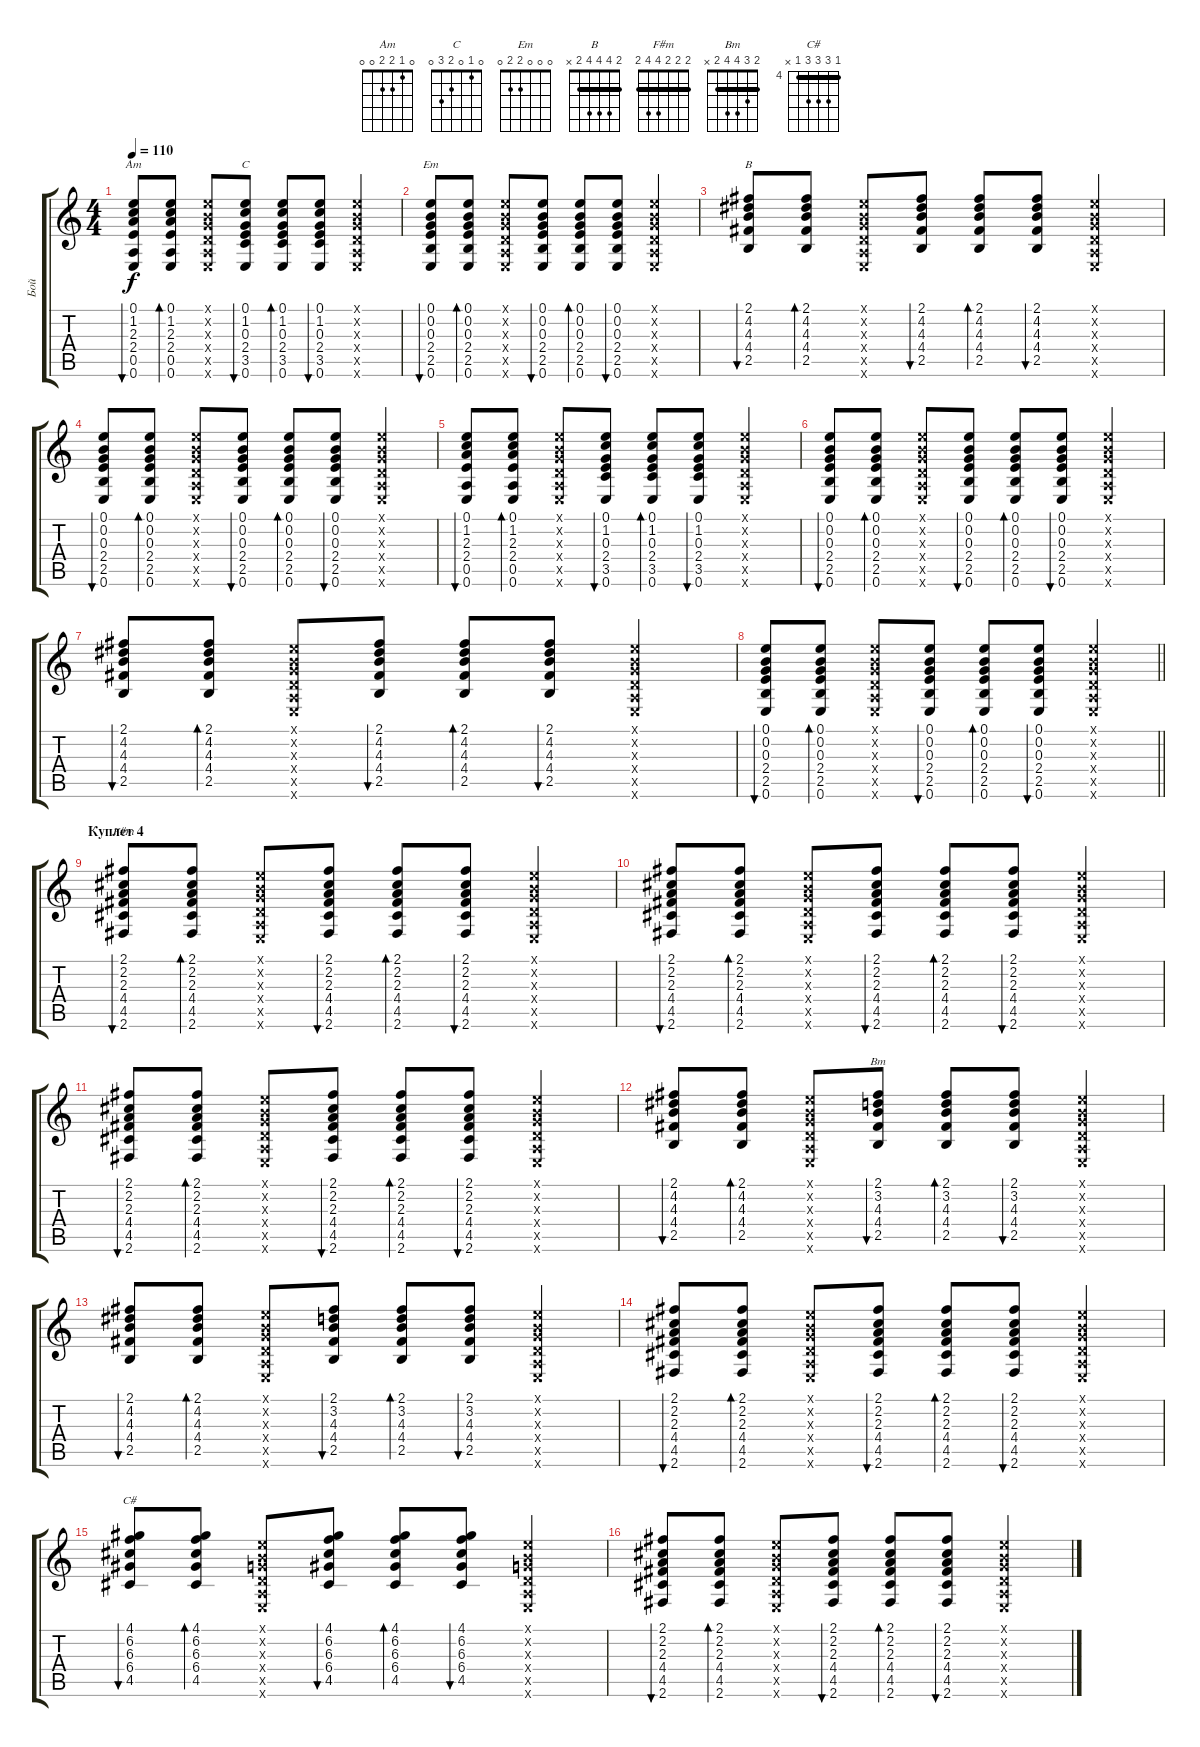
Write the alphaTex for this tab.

\track ("Бой" "Бой") {instrument acousticguitarsteel}
\staff {score tabs}
\tuning (E4 B3 G3 D3 A2 E2) {hide}
\chord ("Am" 0 1 2 2 0 0)
\chord ("C" 0 1 0 2 3 0)
\chord ("Em" 0 0 0 2 2 0)
\chord ("B" 2 4 4 4 2 x) {barre 2}
\chord ("F#m" 2 2 2 4 4 2) {barre 2}
\chord ("Bm" 2 3 4 4 2 x) {barre 2}
\chord ("C#" 4 6 6 6 4 x) {firstfret 4 barre 4}
\ts (4 4)
\tempo 110
\clef g2
\ks c
(0.1 1.2 2.3 2.4 0.5 0.6).8{bu 60 ch "Am" dy f} (0.1 1.2 2.3 2.4 0.5 0.6).8{bd 60} (0.1{x} 0.2{x} 0.3{x} 0.4{x} 0.5{x} 0.6{x}).8 (0.1 1.2 0.3 2.4 3.5 0.6).8{bu 60 ch "C"} (0.1 1.2 0.3 2.4 3.5 0.6).8{bd 60} (0.1 1.2 0.3 2.4 3.5 0.6).8{bu 60} (0.1{x} 0.2{x} 0.3{x} 0.4{x} 0.5{x} 0.6{x}).4 |
(0.1 0.2 0.3 2.4 2.5 0.6).8{bu 60 ch "Em"} (0.1 0.2 0.3 2.4 2.5 0.6).8{bd 60} (0.1{x} 0.2{x} 0.3{x} 0.4{x} 0.5{x} 0.6{x}).8 (0.1 0.2 0.3 2.4 2.5 0.6).8{bu 60} (0.1 0.2 0.3 2.4 2.5 0.6).8{bd 60} (0.1 0.2 0.3 2.4 2.5 0.6).8{bu 60} (0.1{x} 0.2{x} 0.3{x} 0.4{x} 0.5{x} 0.6{x}).4 |
(2.1 4.2 4.3 4.4 2.5).8{bu 60 ch "B"} (2.1 4.2 4.3 4.4 2.5).8{bd 60} (0.1{x} 0.2{x} 0.3{x} 0.4{x} 0.5{x} 0.6{x}).8 (2.1 4.2 4.3 4.4 2.5).8{bu 60} (2.1 4.2 4.3 4.4 2.5).8{bd 60} (2.1 4.2 4.3 4.4 2.5).8{bu 60} (0.1{x} 0.2{x} 0.3{x} 0.4{x} 0.5{x} 0.6{x}).4 |
(0.1 0.2 0.3 2.4 2.5 0.6).8{bu 60} (0.1 0.2 0.3 2.4 2.5 0.6).8{bd 60} (0.1{x} 0.2{x} 0.3{x} 0.4{x} 0.5{x} 0.6{x}).8 (0.1 0.2 0.3 2.4 2.5 0.6).8{bu 60} (0.1 0.2 0.3 2.4 2.5 0.6).8{bd 60} (0.1 0.2 0.3 2.4 2.5 0.6).8{bu 60} (0.1{x} 0.2{x} 0.3{x} 0.4{x} 0.5{x} 0.6{x}).4 |
(0.1 1.2 2.3 2.4 0.5 0.6).8{bu 60} (0.1 1.2 2.3 2.4 0.5 0.6).8{bd 60} (0.1{x} 0.2{x} 0.3{x} 0.4{x} 0.5{x} 0.6{x}).8 (0.1 1.2 0.3 2.4 3.5 0.6).8{bu 60} (0.1 1.2 0.3 2.4 3.5 0.6).8{bd 60} (0.1 1.2 0.3 2.4 3.5 0.6).8{bu 60} (0.1{x} 0.2{x} 0.3{x} 0.4{x} 0.5{x} 0.6{x}).4 |
(0.1 0.2 0.3 2.4 2.5 0.6).8{bu 60} (0.1 0.2 0.3 2.4 2.5 0.6).8{bd 60} (0.1{x} 0.2{x} 0.3{x} 0.4{x} 0.5{x} 0.6{x}).8 (0.1 0.2 0.3 2.4 2.5 0.6).8{bu 60} (0.1 0.2 0.3 2.4 2.5 0.6).8{bd 60} (0.1 0.2 0.3 2.4 2.5 0.6).8{bu 60} (0.1{x} 0.2{x} 0.3{x} 0.4{x} 0.5{x} 0.6{x}).4 |
(2.1 4.2 4.3 4.4 2.5).8{bu 60} (2.1 4.2 4.3 4.4 2.5).8{bd 60} (0.1{x} 0.2{x} 0.3{x} 0.4{x} 0.5{x} 0.6{x}).8 (2.1 4.2 4.3 4.4 2.5).8{bu 60} (2.1 4.2 4.3 4.4 2.5).8{bd 60} (2.1 4.2 4.3 4.4 2.5).8{bu 60} (0.1{x} 0.2{x} 0.3{x} 0.4{x} 0.5{x} 0.6{x}).4 |
\barLineRight lightlight
(0.1 0.2 0.3 2.4 2.5 0.6).8{bu 60} (0.1 0.2 0.3 2.4 2.5 0.6).8{bd 60} (0.1{x} 0.2{x} 0.3{x} 0.4{x} 0.5{x} 0.6{x}).8 (0.1 0.2 0.3 2.4 2.5 0.6).8{bu 60} (0.1 0.2 0.3 2.4 2.5 0.6).8{bd 60} (0.1 0.2 0.3 2.4 2.5 0.6).8{bu 60} (0.1{x} 0.2{x} 0.3{x} 0.4{x} 0.5{x} 0.6{x}).4 |
\section ("" "Куплет 4")
(2.1 2.2 2.3 4.4 4.5 2.6).8{bu 60 ch "F#m"} (2.1 2.2 2.3 4.4 4.5 2.6).8{bd 60} (0.1{x} 0.2{x} 0.3{x} 0.4{x} 0.5{x} 0.6{x}).8 (2.1 2.2 2.3 4.4 4.5 2.6).8{bu 60} (2.1 2.2 2.3 4.4 4.5 2.6).8{bd 60} (2.1 2.2 2.3 4.4 4.5 2.6).8{bu 60} (0.1{x} 0.2{x} 0.3{x} 0.4{x} 0.5{x} 0.6{x}).4 |
(2.1 2.2 2.3 4.4 4.5 2.6).8{bu 60} (2.1 2.2 2.3 4.4 4.5 2.6).8{bd 60} (0.1{x} 0.2{x} 0.3{x} 0.4{x} 0.5{x} 0.6{x}).8 (2.1 2.2 2.3 4.4 4.5 2.6).8{bu 60} (2.1 2.2 2.3 4.4 4.5 2.6).8{bd 60} (2.1 2.2 2.3 4.4 4.5 2.6).8{bu 60} (0.1{x} 0.2{x} 0.3{x} 0.4{x} 0.5{x} 0.6{x}).4 |
(2.1 2.2 2.3 4.4 4.5 2.6).8{bu 60} (2.1 2.2 2.3 4.4 4.5 2.6).8{bd 60} (0.1{x} 0.2{x} 0.3{x} 0.4{x} 0.5{x} 0.6{x}).8 (2.1 2.2 2.3 4.4 4.5 2.6).8{bu 60} (2.1 2.2 2.3 4.4 4.5 2.6).8{bd 60} (2.1 2.2 2.3 4.4 4.5 2.6).8{bu 60} (0.1{x} 0.2{x} 0.3{x} 0.4{x} 0.5{x} 0.6{x}).4 |
(2.1 4.2 4.3 4.4 2.5).8{bu 60} (2.1 4.2 4.3 4.4 2.5).8{bd 60} (0.1{x} 0.2{x} 0.3{x} 0.4{x} 0.5{x} 0.6{x}).8 (2.1 3.2 4.3 4.4 2.5).8{bu 60 ch "Bm"} (2.1 3.2 4.3 4.4 2.5).8{bd 60} (2.1 3.2 4.3 4.4 2.5).8{bu 60} (0.1{x} 0.2{x} 0.3{x} 0.4{x} 0.5{x} 0.6{x}).4 |
(2.1 4.2 4.3 4.4 2.5).8{bu 60} (2.1 4.2 4.3 4.4 2.5).8{bd 60} (0.1{x} 0.2{x} 0.3{x} 0.4{x} 0.5{x} 0.6{x}).8 (2.1 3.2 4.3 4.4 2.5).8{bu 60} (2.1 3.2 4.3 4.4 2.5).8{bd 60} (2.1 3.2 4.3 4.4 2.5).8{bu 60} (0.1{x} 0.2{x} 0.3{x} 0.4{x} 0.5{x} 0.6{x}).4 |
(2.1 2.2 2.3 4.4 4.5 2.6).8{bu 60} (2.1 2.2 2.3 4.4 4.5 2.6).8{bd 60} (0.1{x} 0.2{x} 0.3{x} 0.4{x} 0.5{x} 0.6{x}).8 (2.1 2.2 2.3 4.4 4.5 2.6).8{bu 60} (2.1 2.2 2.3 4.4 4.5 2.6).8{bd 60} (2.1 2.2 2.3 4.4 4.5 2.6).8{bu 60} (0.1{x} 0.2{x} 0.3{x} 0.4{x} 0.5{x} 0.6{x}).4 |
(4.1 6.2 6.3 6.4 4.5).8{bu 60 ch "C#"} (4.1 6.2 6.3 6.4 4.5).8{bd 60} (0.1{x} 0.2{x} 0.3{x} 0.4{x} 0.5{x} 0.6{x}).8 (4.1 6.2 6.3 6.4 4.5).8{bu 60} (4.1 6.2 6.3 6.4 4.5).8{bd 60} (4.1 6.2 6.3 6.4 4.5).8{bu 60} (0.1{x} 0.2{x} 0.3{x} 0.4{x} 0.5{x} 0.6{x}).4 |
(2.1 2.2 2.3 4.4 4.5 2.6).8{bu 60} (2.1 2.2 2.3 4.4 4.5 2.6).8{bd 60} (0.1{x} 0.2{x} 0.3{x} 0.4{x} 0.5{x} 0.6{x}).8 (2.1 2.2 2.3 4.4 4.5 2.6).8{bu 60} (2.1 2.2 2.3 4.4 4.5 2.6).8{bd 60} (2.1 2.2 2.3 4.4 4.5 2.6).8{bu 60} (0.1{x} 0.2{x} 0.3{x} 0.4{x} 0.5{x} 0.6{x}).4
